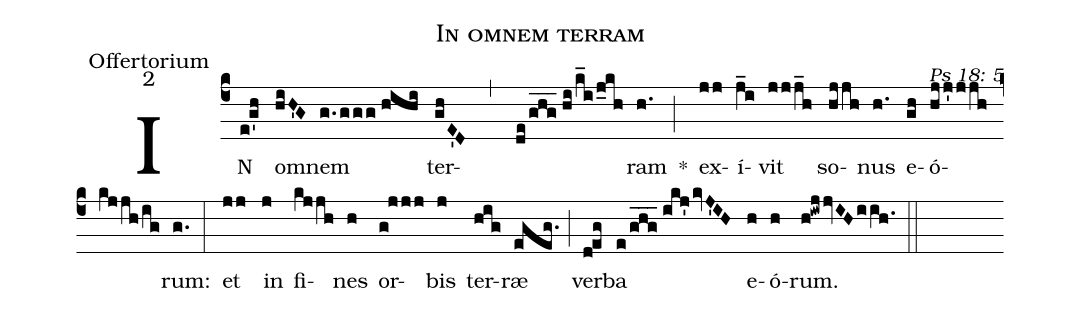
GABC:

name: In omnem terram;
office-part: Offertorium;
mode: 2;
commentary: Ps 18: 5;
%%
(c4) IN(e!g'h) om(hiH'G)nem(g.ggg//hihi) ter(ghE'D , de/ghg___//hi/k_i/j_kh)ram(h.) *(;) ex(jj)í(j_i)vit(jjj_h) so(hjjh)nus(h.) e(gh)ó(hjj'jjh//kjjh/ig)rum:(g.) (:)
et(jj) in(j) fi(kjjh)nes(h) or(g!jjj)bis(j) ter(hig)ræ(egeg.) (;) ver(d!eg)ba(e/ghg___//ikj'/kvJ'IH) e(h)ó(h)rum.(h!iwjjvIH/iih.) (::)
